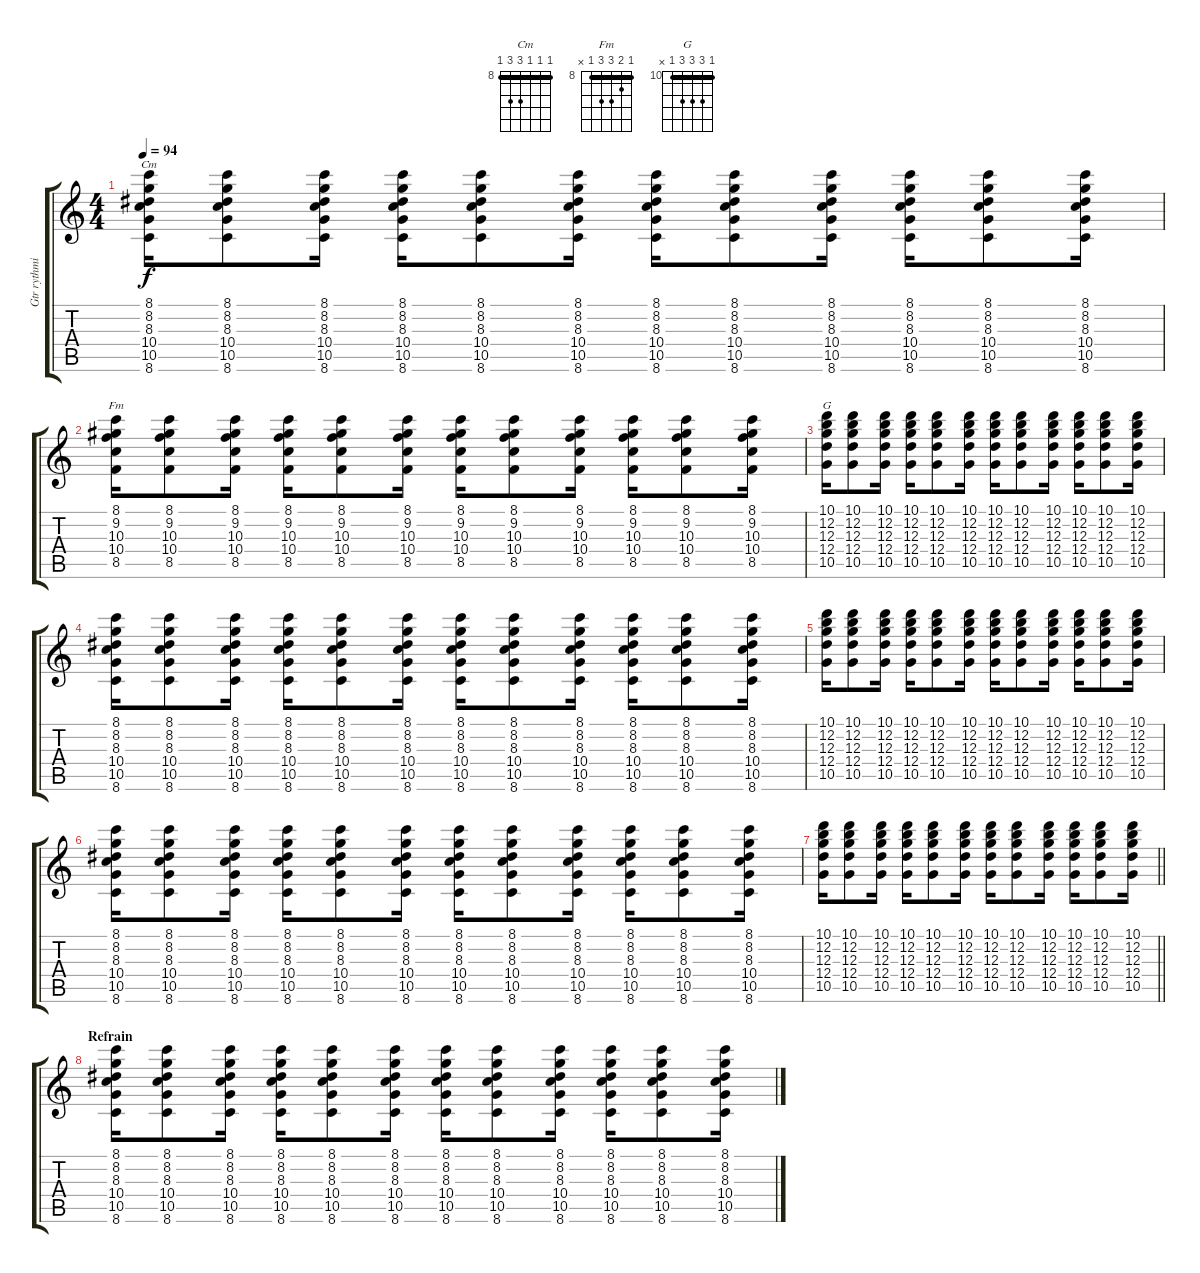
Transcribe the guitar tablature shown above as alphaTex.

\track ("Gtr rythmique" "Gtr rythmi") {instrument acousticguitarsteel}
\staff {score tabs}
\tuning (E4 B3 G3 D3 A2 E2) {hide}
\chord ("Cm" 8 8 8 10 10 8) {firstfret 8 barre 8}
\chord ("Fm" 8 9 10 10 8 x) {firstfret 8 barre 8}
\chord ("G" 10 12 12 12 10 x) {firstfret 10 barre 10}
\ts (4 4)
\tempo 94
\clef g2
\ks c
(8.1 8.2 8.3 10.4 10.5 8.6).16{ch "Cm" dy f} (8.1 8.2 8.3 10.4 10.5 8.6).8 (8.1 8.2 8.3 10.4 10.5 8.6).16 (8.1 8.2 8.3 10.4 10.5 8.6).16 (8.1 8.2 8.3 10.4 10.5 8.6).8 (8.1 8.2 8.3 10.4 10.5 8.6).16 (8.1 8.2 8.3 10.4 10.5 8.6).16 (8.1 8.2 8.3 10.4 10.5 8.6).8 (8.1 8.2 8.3 10.4 10.5 8.6).16 (8.1 8.2 8.3 10.4 10.5 8.6).16 (8.1 8.2 8.3 10.4 10.5 8.6).8 (8.1 8.2 8.3 10.4 10.5 8.6).16 |
(8.1 9.2 10.3 10.4 8.5).16{ch "Fm"} (8.1 9.2 10.3 10.4 8.5).8 (8.1 9.2 10.3 10.4 8.5).16 (8.1 9.2 10.3 10.4 8.5).16 (8.1 9.2 10.3 10.4 8.5).8 (8.1 9.2 10.3 10.4 8.5).16 (8.1 9.2 10.3 10.4 8.5).16 (8.1 9.2 10.3 10.4 8.5).8 (8.1 9.2 10.3 10.4 8.5).16 (8.1 9.2 10.3 10.4 8.5).16 (8.1 9.2 10.3 10.4 8.5).8 (8.1 9.2 10.3 10.4 8.5).16 |
(10.1 12.2 12.3 12.4 10.5).16{ch "G"} (10.1 12.2 12.3 12.4 10.5).8 (10.1 12.2 12.3 12.4 10.5).16 (10.1 12.2 12.3 12.4 10.5).16 (10.1 12.2 12.3 12.4 10.5).8 (10.1 12.2 12.3 12.4 10.5).16 (10.1 12.2 12.3 12.4 10.5).16 (10.1 12.2 12.3 12.4 10.5).8 (10.1 12.2 12.3 12.4 10.5).16 (10.1 12.2 12.3 12.4 10.5).16 (10.1 12.2 12.3 12.4 10.5).8 (10.1 12.2 12.3 12.4 10.5).16 |
(8.1 8.2 8.3 10.4 10.5 8.6).16 (8.1 8.2 8.3 10.4 10.5 8.6).8 (8.1 8.2 8.3 10.4 10.5 8.6).16 (8.1 8.2 8.3 10.4 10.5 8.6).16 (8.1 8.2 8.3 10.4 10.5 8.6).8 (8.1 8.2 8.3 10.4 10.5 8.6).16 (8.1 8.2 8.3 10.4 10.5 8.6).16 (8.1 8.2 8.3 10.4 10.5 8.6).8 (8.1 8.2 8.3 10.4 10.5 8.6).16 (8.1 8.2 8.3 10.4 10.5 8.6).16 (8.1 8.2 8.3 10.4 10.5 8.6).8 (8.1 8.2 8.3 10.4 10.5 8.6).16 |
(10.1 12.2 12.3 12.4 10.5).16 (10.1 12.2 12.3 12.4 10.5).8 (10.1 12.2 12.3 12.4 10.5).16 (10.1 12.2 12.3 12.4 10.5).16 (10.1 12.2 12.3 12.4 10.5).8 (10.1 12.2 12.3 12.4 10.5).16 (10.1 12.2 12.3 12.4 10.5).16 (10.1 12.2 12.3 12.4 10.5).8 (10.1 12.2 12.3 12.4 10.5).16 (10.1 12.2 12.3 12.4 10.5).16 (10.1 12.2 12.3 12.4 10.5).8 (10.1 12.2 12.3 12.4 10.5).16 |
(8.1 8.2 8.3 10.4 10.5 8.6).16 (8.1 8.2 8.3 10.4 10.5 8.6).8 (8.1 8.2 8.3 10.4 10.5 8.6).16 (8.1 8.2 8.3 10.4 10.5 8.6).16 (8.1 8.2 8.3 10.4 10.5 8.6).8 (8.1 8.2 8.3 10.4 10.5 8.6).16 (8.1 8.2 8.3 10.4 10.5 8.6).16 (8.1 8.2 8.3 10.4 10.5 8.6).8 (8.1 8.2 8.3 10.4 10.5 8.6).16 (8.1 8.2 8.3 10.4 10.5 8.6).16 (8.1 8.2 8.3 10.4 10.5 8.6).8 (8.1 8.2 8.3 10.4 10.5 8.6).16 |
\barLineRight lightlight
(10.1 12.2 12.3 12.4 10.5).16 (10.1 12.2 12.3 12.4 10.5).8 (10.1 12.2 12.3 12.4 10.5).16 (10.1 12.2 12.3 12.4 10.5).16 (10.1 12.2 12.3 12.4 10.5).8 (10.1 12.2 12.3 12.4 10.5).16 (10.1 12.2 12.3 12.4 10.5).16 (10.1 12.2 12.3 12.4 10.5).8 (10.1 12.2 12.3 12.4 10.5).16 (10.1 12.2 12.3 12.4 10.5).16 (10.1 12.2 12.3 12.4 10.5).8 (10.1 12.2 12.3 12.4 10.5).16 |
\section ("" "Refrain")
(8.1 8.2 8.3 10.4 10.5 8.6).16 (8.1 8.2 8.3 10.4 10.5 8.6).8 (8.1 8.2 8.3 10.4 10.5 8.6).16 (8.1 8.2 8.3 10.4 10.5 8.6).16 (8.1 8.2 8.3 10.4 10.5 8.6).8 (8.1 8.2 8.3 10.4 10.5 8.6).16 (8.1 8.2 8.3 10.4 10.5 8.6).16 (8.1 8.2 8.3 10.4 10.5 8.6).8 (8.1 8.2 8.3 10.4 10.5 8.6).16 (8.1 8.2 8.3 10.4 10.5 8.6).16 (8.1 8.2 8.3 10.4 10.5 8.6).8 (8.1 8.2 8.3 10.4 10.5 8.6).16
